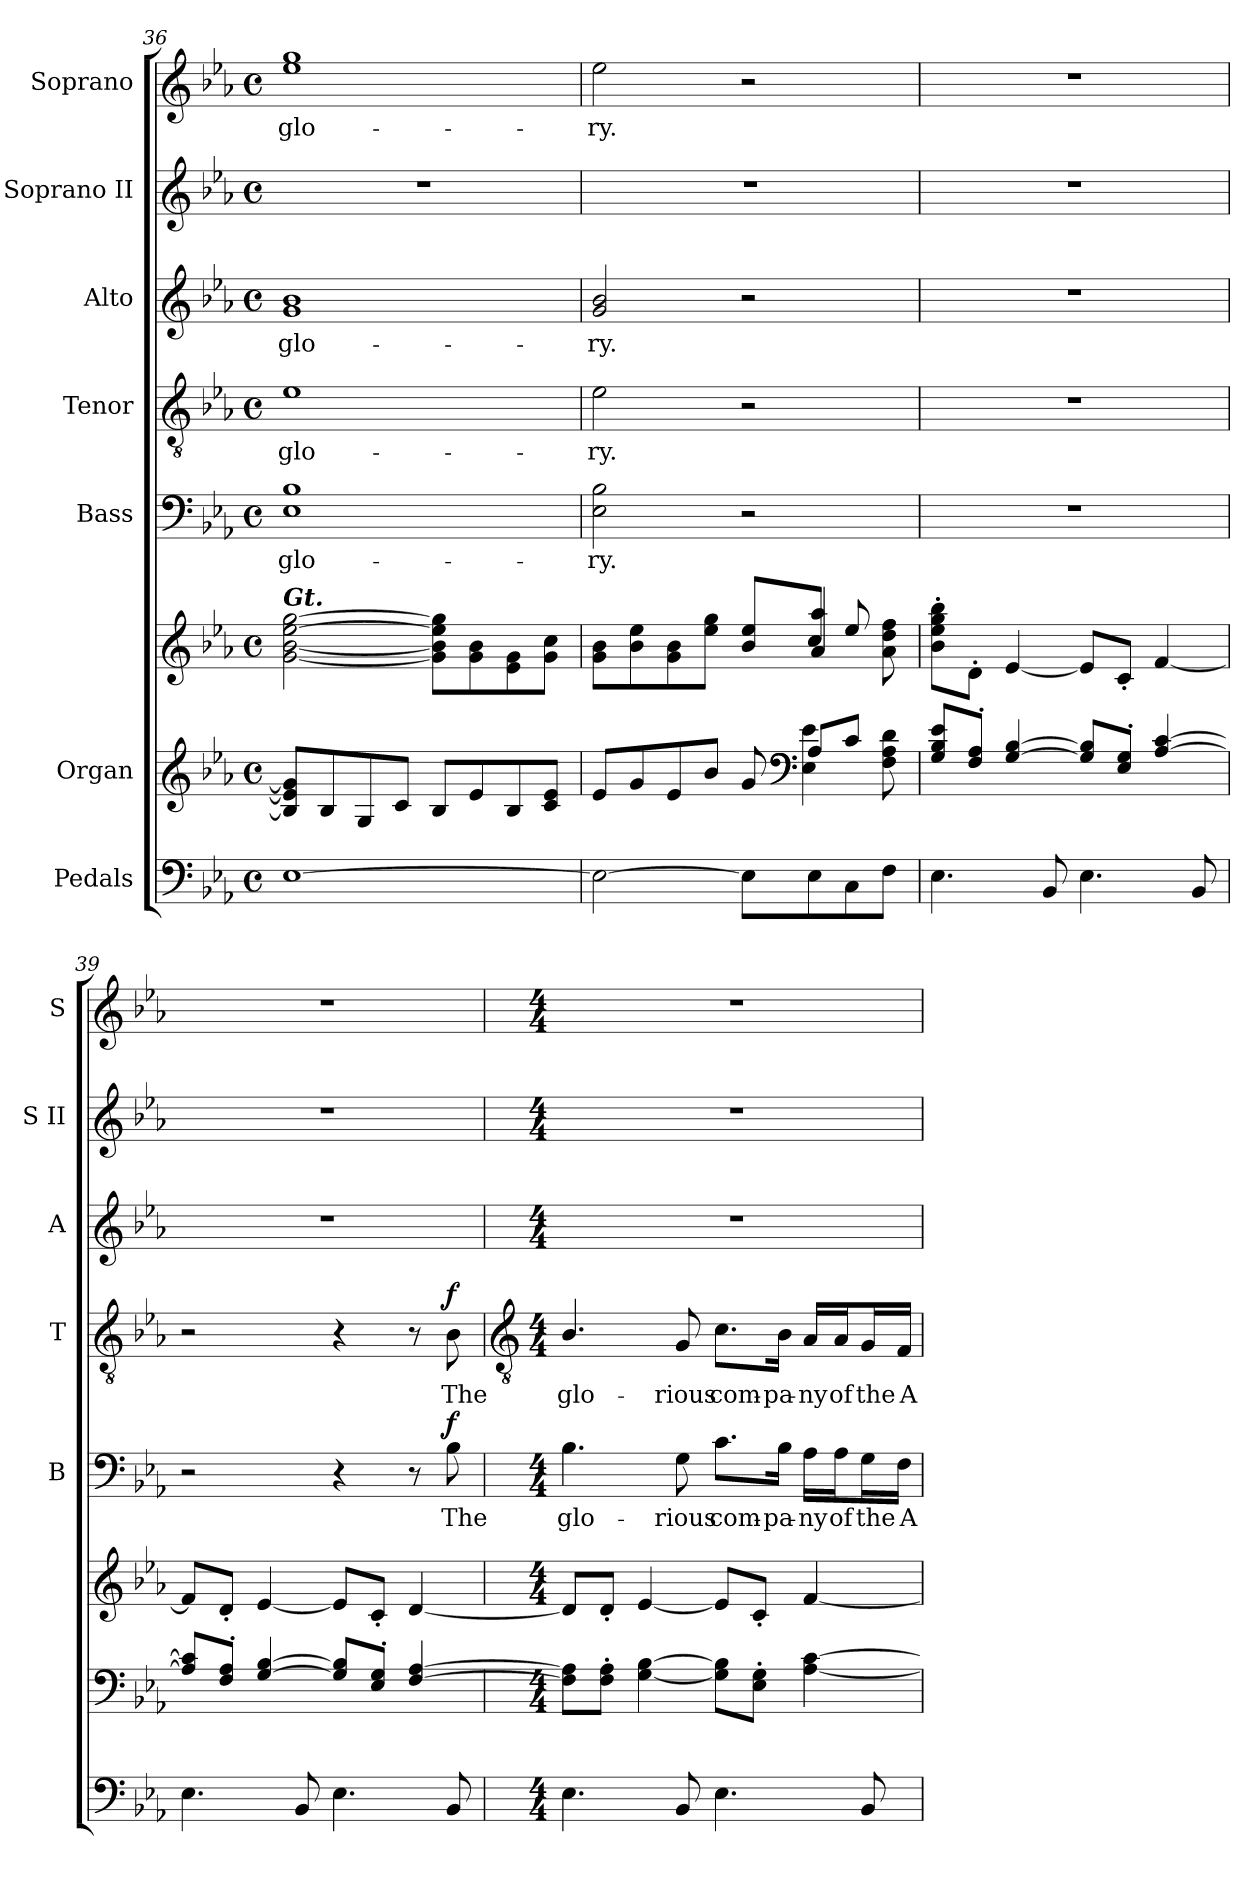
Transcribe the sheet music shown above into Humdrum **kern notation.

**kern	**kern	**kern	**dynam	**kern	**text	**dynam	**kern	**text	**dynam	**kern	**text	**kern	**kern	**text
*part7	*part6	*part6	*part6	*part5	*part5	*part5	*part4	*part4	*part4	*part3	*part3	*part2	*part1	*part1
*staff8	*staff7	*staff6	*staff6/7	*staff5	*staff5	*staff5	*staff4	*staff4	*staff4	*staff3	*staff3	*staff2	*staff1	*staff1
*I"Pedals	*I"Organ	*	*	*I"Bass	*	*	*I"Tenor	*	*	*I"Alto	*	*I"Soprano II	*I"Soprano	*
*	*	*	*	*I'B	*	*	*I'T	*	*	*I'A	*	*I'S II	*I'S	*
*clefF4	*clefG2	*clefG2	*	*clefF4	*	*	*clefGv2	*	*	*clefG2	*	*clefG2	*clefG2	*
*k[b-e-a-]	*k[b-e-a-]	*k[b-e-a-]	*	*k[b-e-a-]	*	*	*k[b-e-a-]	*	*	*k[b-e-a-]	*	*k[b-e-a-]	*k[b-e-a-]	*
*E-:	*E-:	*E-:	*	*E-:	*	*	*E-:	*	*	*E-:	*	*E-:	*E-:	*
*M4/4	*M4/4	*M4/4	*	*M4/4	*	*	*M4/4	*	*	*M4/4	*	*M4/4	*M4/4	*
*met(c)	*met(c)	*met(c)	*	*met(c)	*	*	*met(c)	*	*	*met(c)	*	*met(c)	*met(c)	*
=36	=36	=36	=36	=36	=36	=36	=36	=36	=36	=36	=36	=36	=36	=36
*	*^	*^	*	*	*	*	*	*	*	*	*	*	*	*
!	!	!	!LO:TX:a:Bi:t=Gt.	!	!	!	!	!	!	!	!	!	!	!	!	!
!	!	!	!	!	!	!	!LO:LY:b	!	!	!LO:LY:b	!	!	!LO:LY:b	!	!	!LO:LY:b
[1E-	8B-] 8e-] 8g]L	2ryy	[2g [2b- [2ee- [2gg	2ryy	.	1E- 1B-	glo-	.	1e-	glo-	.	1g 1b-	glo-	1r	1ee- 1gg	glo-
.	8B-	.	.	.	.	.	.	.	.	.	.	.	.	.	.	.
.	8G	.	.	.	.	.	.	.	.	.	.	.	.	.	.	.
.	8cJ	.	.	.	.	.	.	.	.	.	.	.	.	.	.	.
.	8B-L	2ryy	8g] 8b-] 8ee-] 8gg]L	2ryy	.	.	.	.	.	.	.	.	.	.	.	.
.	8e-	.	8g 8b-	.	.	.	.	.	.	.	.	.	.	.	.	.
.	8B-	.	8e- 8g	.	.	.	.	.	.	.	.	.	.	.	.	.
.	8c 8e-J	.	8g 8ccJ	.	.	.	.	.	.	.	.	.	.	.	.	.
=37	=37	=37	=37	=37	=37	=37	=37	=37	=37	=37	=37	=37	=37	=37	=37	=37
!	!	!	!	!	!	!	!LO:LY:b	!	!	!LO:LY:b	!	!	!LO:LY:b	!	!	!LO:LY:b
2E-_	8e-L	2ryy	8g 8b-L	2ryy	.	2E- 2B-	-ry.	.	2e-	-ry.	.	2g 2b-	-ry.	1r	2ee-	-ry.
.	8g	.	8b- 8ee-	.	.	.	.	.	.	.	.	.	.	.	.	.
.	8e-	.	8g 8b-	.	.	.	.	.	.	.	.	.	.	.	.	.
.	8b-J	.	8ee- 8ggJ	.	.	.	.	.	.	.	.	.	.	.	.	.
8E-L]	8g	8ryy	8b- 8ee-L	8ryy	.	2r	.	.	2r	.	.	2r	.	.	2r	.
*	*clefF4	*	*	*	*	*	*	*	*	*	*	*	*	*	*	*
8E-	8A-/L	4E-\ 4e-\	8ccJ	4a-/ 4aa-/	.	.	.	.	.	.	.	.	.	.	.	.
8C	8c/J	.	8ee-	.	.	.	.	.	.	.	.	.	.	.	.	.
8FJ	8F 8A- 8d	8ryy	8a- 8dd 8ff	8ryy	.	.	.	.	.	.	.	.	.	.	.	.
=38	=38	=38	=38	=38	=38	=38	=38	=38	=38	=38	=38	=38	=38	=38	=38	=38
!	!	!	!	!	!LO:DY:b=2	!	!	!	!	!	!	!	!	!	!	!
!	!	!	!	!	!LO:DY:n=1:b	!	!	!	!	!	!	!	!	!	!	!
4.E-	8G 8B- 8e-L	1ryy	8b-\' 8ee-\' 8gg\' 8bb-\'L	2ryy	mf mf	1r	.	.	1r	.	.	1r	.	1r	1r	.
.	8F' 8A-'J	.	8d'J	.	.	.	.	.	.	.	.	.	.	.	.	.
.	[4G [4B-	.	[4e-	.	.	.	.	.	.	.	.	.	.	.	.	.
8BB-	.	.	.	.	.	.	.	.	.	.	.	.	.	.	.	.
4.E-	8G] 8B-]L	.	8e-L]	8ryy	.	.	.	.	.	.	.	.	.	.	.	.
.	8E-' 8G'J	.	8c'J	4.ryy	.	.	.	.	.	.	.	.	.	.	.	.
.	[4A- [4c	.	[4f	.	.	.	.	.	.	.	.	.	.	.	.	.
8BB-	.	.	.	.	.	.	.	.	.	.	.	.	.	.	.	.
=39	=39	=39	=39	=39	=39	=39	=39	=39	=39	=39	=39	=39	=39	=39	=39	=39
4.E-	8A-] 8c]L	1ryy	8fL]	2ryy	.	2r	.	.	2r	.	.	1r	.	1r	1r	.
.	8F' 8A-'J	.	8d'J	.	.	.	.	.	.	.	.	.	.	.	.	.
.	[4G [4B-	.	[4e-	.	.	.	.	.	.	.	.	.	.	.	.	.
8BB-	.	.	.	.	.	.	.	.	.	.	.	.	.	.	.	.
4.E-	8G] 8B-]L	.	8e-L]	8ryy	.	4r	.	.	4r	.	.	.	.	.	.	.
.	8E-' 8G'J	.	8c'J	4.ryy	.	.	.	.	.	.	.	.	.	.	.	.
.	[4F [4A-	.	[4d	.	.	8r	.	.	8r	.	.	.	.	.	.	.
!	!	!	!	!	!	!	!LO:LY:b	!LO:DY:b	!	!LO:LY:b	!LO:DY:b	!	!	!	!	!
8BB-	.	.	.	.	.	8B-	The	f	8B-	The	f	.	.	.	.	.
*	*v	*v	*	*	*	*	*	*	*	*	*	*	*	*	*	*
*	*	*v	*v	*	*	*	*	*	*	*	*	*	*	*	*
!!LO:LB:g=z
=40	=40	=40	=40	=40	=40	=40	=40	=40	=40	=40	=40	=40	=40	=40
*	*	*	*	*	*	*	*clefGv2	*	*	*	*	*	*	*
*M4/4	*M4/4	*M4/4	*	*M4/4	*	*	*M4/4	*	*	*M4/4	*	*M4/4	*M4/4	*
!	!	!	!	!	!LO:LY:b	!	!	!LO:LY:b	!	!	!	!	!	!
4.E-	8F] 8A-]L	8dL]	.	4.B-	glo-	.	4.B-/	glo-	.	1r	.	1r	1r	.
.	8F' 8A-'J	8d'J	.	.	.	.	.	.	.	.	.	.	.	.
.	[4G [4B-	[4e-	.	.	.	.	.	.	.	.	.	.	.	.
!	!	!	!	!	!LO:LY:b	!	!	!LO:LY:b	!	!	!	!	!	!
8BB-	.	.	.	8G	-rious	.	8G	-rious	.	.	.	.	.	.
!	!	!	!	!	!LO:LY:b	!	!	!LO:LY:b	!	!	!	!	!	!
4.E-	8G] 8B-]L	8e-L]	.	8.c\L	com-	.	8.c\L	com-	.	.	.	.	.	.
.	8E-' 8G'J	8c'J	.	.	.	.	.	.	.	.	.	.	.	.
!	!	!	!	!	!LO:LY:b	!	!	!LO:LY:b	!	!	!	!	!	!
.	.	.	.	16B-\Jk	-pa-	.	16B-\Jk	-pa-	.	.	.	.	.	.
!	!	!	!	!	!LO:LY:b	!	!	!LO:LY:b	!	!	!	!	!	!
.	[4A- [4c	[4f	.	16A-\LL	-ny	.	16A-/LL	-ny	.	.	.	.	.	.
!	!	!	!	!	!LO:LY:b	!	!	!LO:LY:b	!	!	!	!	!	!
.	.	.	.	16A-\J	of	.	16A-/J	of	.	.	.	.	.	.
!	!	!	!	!	!LO:LY:b	!	!	!LO:LY:b	!	!	!	!	!	!
8BB-	.	.	.	16G\L	the	.	16G/L	the	.	.	.	.	.	.
!	!	!	!	!	!LO:LY:b	!	!	!LO:LY:b	!	!	!	!	!	!
.	.	.	.	16F\JJ	A-	.	16F/JJ	A-	.	.	.	.	.	.
=	=	=	=	=	=	=	=	=	=	=	=	=	=	=
*-	*-	*-	*-	*-	*-	*-	*-	*-	*-	*-	*-	*-	*-	*-
